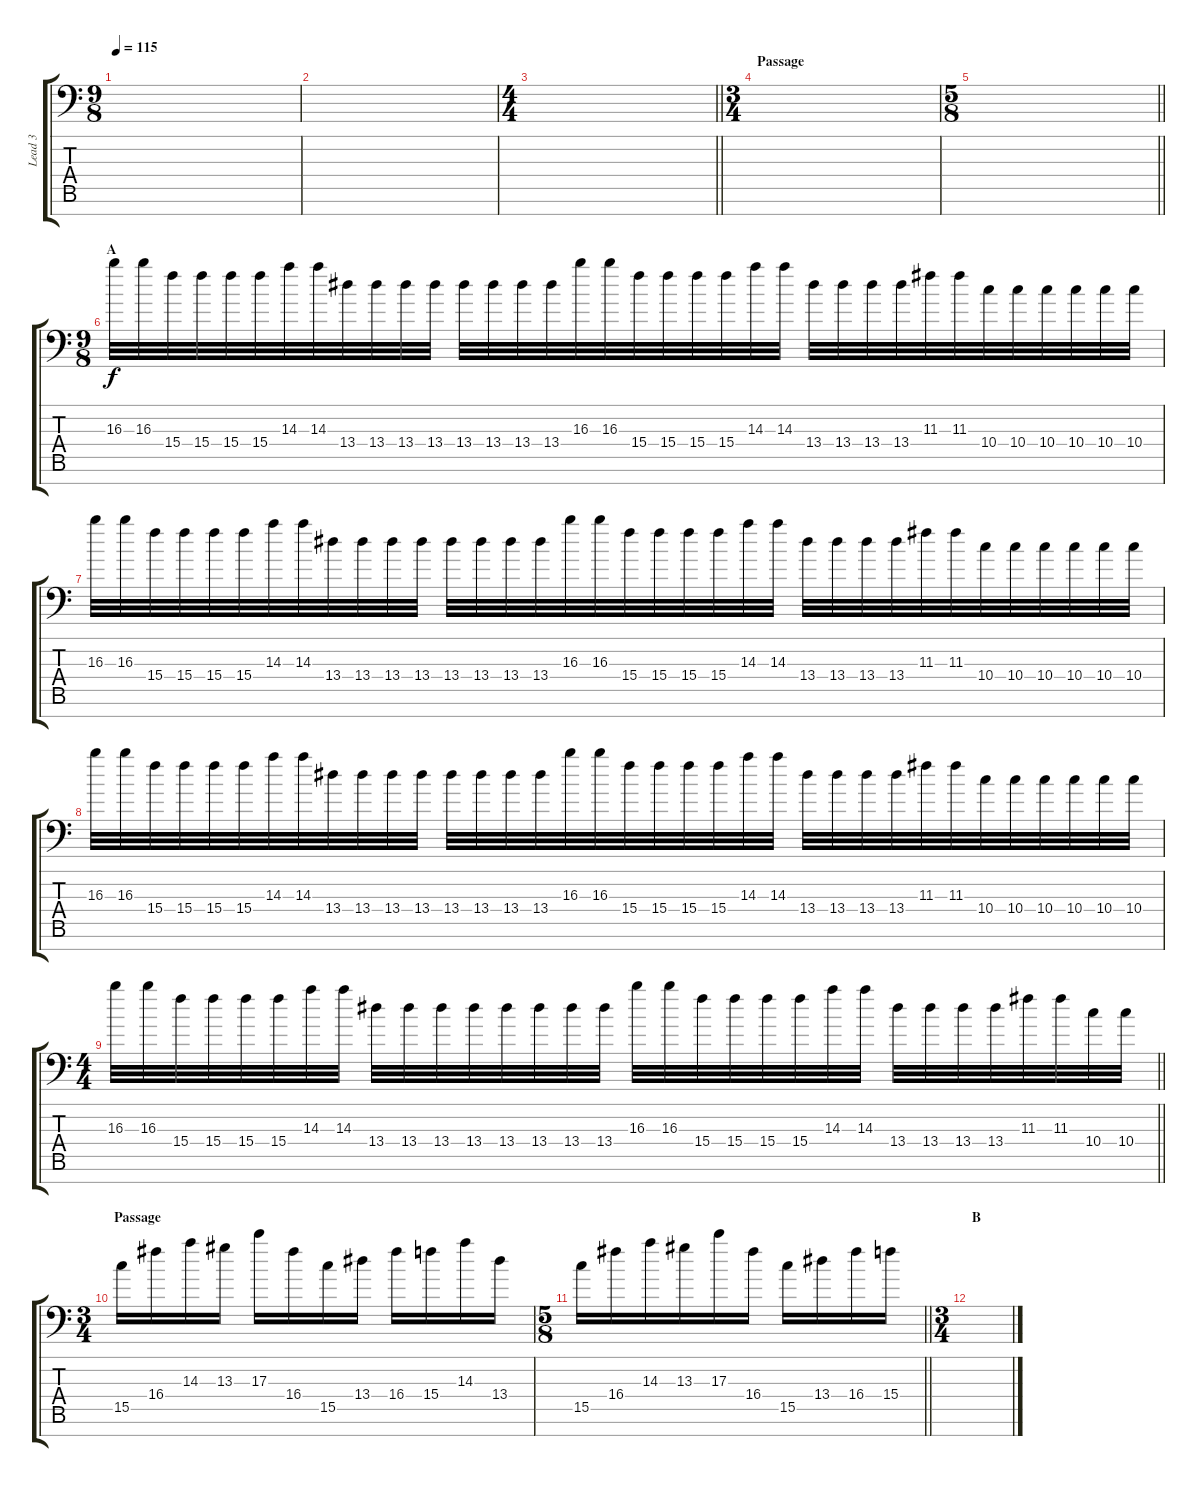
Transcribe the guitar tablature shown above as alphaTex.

\track ("Lead 3" "Lead 3") {instrument distortionguitar}
\staff {score tabs}
\tuning (E4 B3 G3 D3 A2 E2 A1) {hide}
\ts (9 8)
\tempo 115
\clef f4
\ks c
|
|
\ts (4 4)
\barLineRight lightlight
|
\ts (3 4)
\section ("" "Passage")
|
\ts (5 8)
\barLineRight lightlight
|
\ts (9 8)
\section ("" "A")
16.3.32 16.3.32 15.4.32 15.4.32 15.4.32 15.4.32 14.3.32 14.3.32 13.4.32 13.4.32 13.4.32 13.4.32 13.4.32 13.4.32 13.4.32 13.4.32 16.3.32 16.3.32 15.4.32 15.4.32 15.4.32 15.4.32 14.3.32 14.3.32 13.4.32 13.4.32 13.4.32 13.4.32 11.3.32 11.3.32 10.4.32 10.4.32 10.4.32 10.4.32 10.4.32 10.4.32 |
16.3.32 16.3.32 15.4.32 15.4.32 15.4.32 15.4.32 14.3.32 14.3.32 13.4.32 13.4.32 13.4.32 13.4.32 13.4.32 13.4.32 13.4.32 13.4.32 16.3.32 16.3.32 15.4.32 15.4.32 15.4.32 15.4.32 14.3.32 14.3.32 13.4.32 13.4.32 13.4.32 13.4.32 11.3.32 11.3.32 10.4.32 10.4.32 10.4.32 10.4.32 10.4.32 10.4.32 |
16.3.32 16.3.32 15.4.32 15.4.32 15.4.32 15.4.32 14.3.32 14.3.32 13.4.32 13.4.32 13.4.32 13.4.32 13.4.32 13.4.32 13.4.32 13.4.32 16.3.32 16.3.32 15.4.32 15.4.32 15.4.32 15.4.32 14.3.32 14.3.32 13.4.32 13.4.32 13.4.32 13.4.32 11.3.32 11.3.32 10.4.32 10.4.32 10.4.32 10.4.32 10.4.32 10.4.32 |
\ts (4 4)
\barLineRight lightlight
16.3.32 16.3.32 15.4.32 15.4.32 15.4.32 15.4.32 14.3.32 14.3.32 13.4.32 13.4.32 13.4.32 13.4.32 13.4.32 13.4.32 13.4.32 13.4.32 16.3.32 16.3.32 15.4.32 15.4.32 15.4.32 15.4.32 14.3.32 14.3.32 13.4.32 13.4.32 13.4.32 13.4.32 11.3.32 11.3.32 10.4.32 10.4.32 |
\ts (3 4)
\section ("" "Passage")
15.5.16 16.4.16 14.3.16 13.3.16 17.3.16 16.4.16 15.5.16 13.4.16 16.4.16 15.4.16 14.3.16 13.4.16 |
\ts (5 8)
\barLineRight lightlight
15.5.16 16.4.16 14.3.16 13.3.16 17.3.16 16.4.16 15.5.16 13.4.16 16.4.16 15.4.16 |
\ts (3 4)
\section ("" "B")
